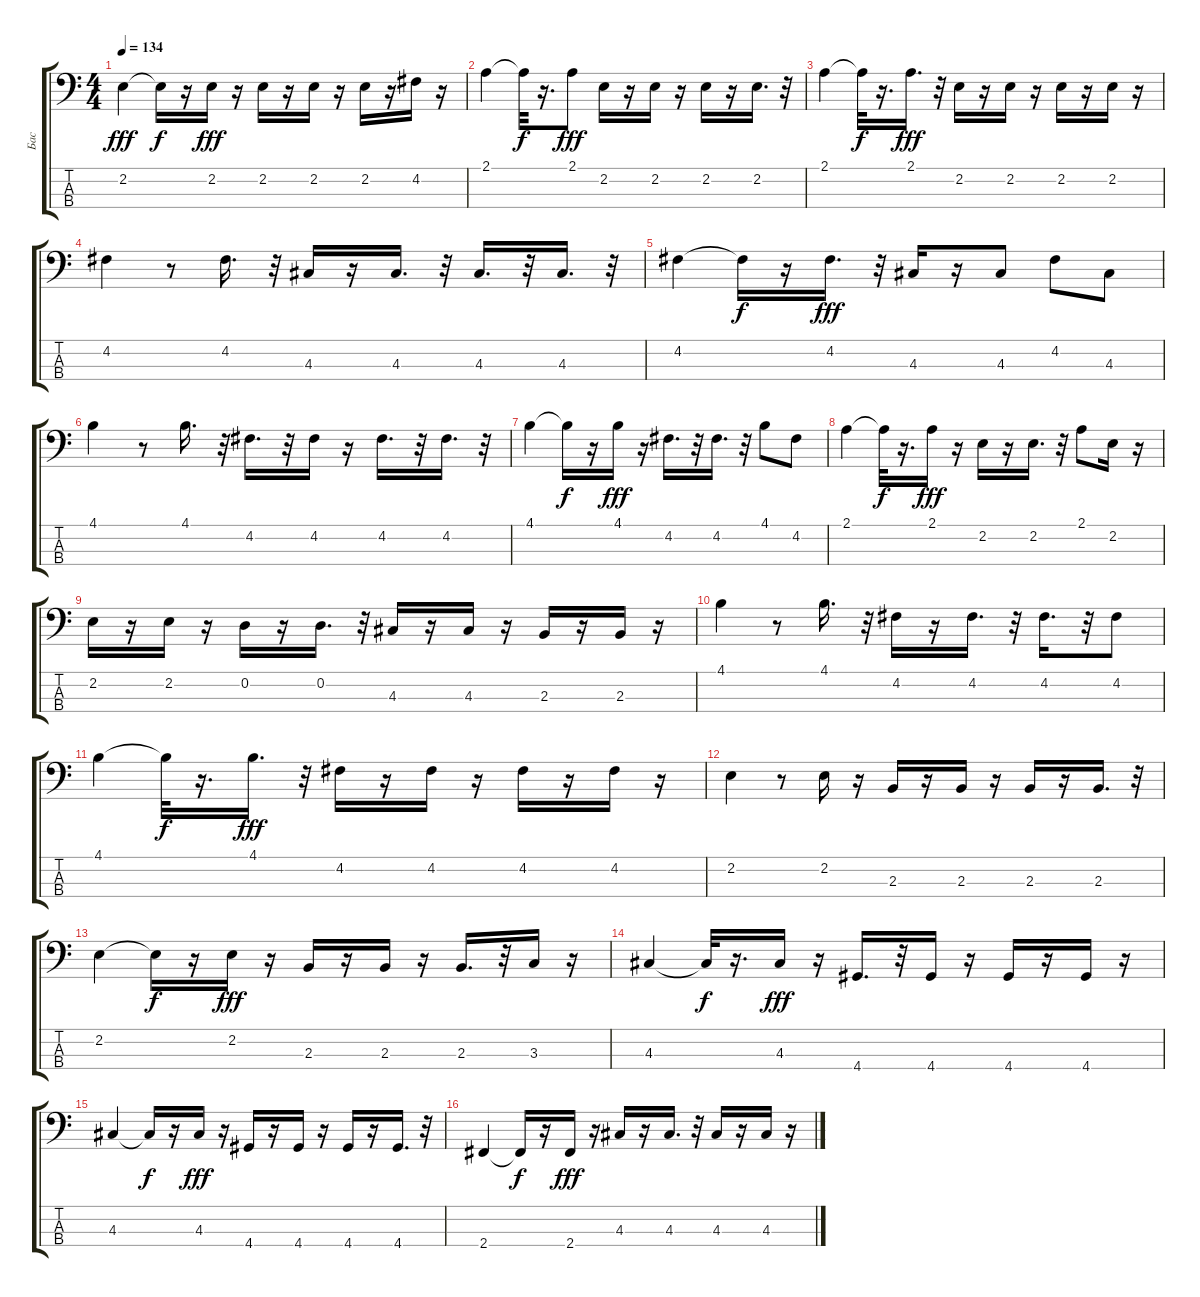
\track ("Бас" "Бас") {instrument synthbass2}
\staff {score tabs}
\tuning (G2 D2 A1 E1) {hide}
\ts (4 4)
\tempo 134
\clef f4
\ks c
2.2.4{dy fff} 2.2{t}.16{dy f} r.16 2.2.16{dy fff} r.16 2.2.16 r.16 2.2.16 r.16 2.2.16 r.16 4.2.16 r.16 |
2.1.4 2.1{t}.32{dy f} r.16{d} 2.1.8{dy fff} 2.2.16 r.16 2.2.16 r.16 2.2.16 r.16 2.2.16{d} r.32 |
2.1.4 2.1{t}.32{dy f} r.16{d} 2.1.16{d dy fff} r.32 2.2.16 r.16 2.2.16 r.16 2.2.16 r.16 2.2.16 r.16 |
4.2.4 r.8 4.2.16{d} r.32 4.3.16 r.16 4.3.16{d} r.32 4.3.16{d} r.32 4.3.16{d} r.32 |
4.2.4 4.2{t}.16{dy f} r.16 4.2.16{d dy fff} r.32 4.3.16 r.16 4.3.8 4.2.8 4.3.8 |
4.1.4 r.8 4.1.16{d} r.32 4.2.16{d} r.32 4.2.16 r.16 4.2.16{d} r.32 4.2.16{d} r.32 |
4.1.4 4.1{t}.16{dy f} r.16 4.1.16{dy fff} r.16 4.2.16{d} r.32 4.2.16{d} r.32 4.1.8 4.2.8 |
2.1.4 2.1{t}.32{dy f} r.16{d} 2.1.16{dy fff} r.16 2.2.16 r.16 2.2.16{d} r.32 2.1.8 2.2.16 r.16 |
2.2.16 r.16 2.2.16 r.16 0.2.16 r.16 0.2.16{d} r.32 4.3.16 r.16 4.3.16 r.16 2.3.16 r.16 2.3.16 r.16 |
4.1.4{volume 11} r.8 4.1.16{d} r.32 4.2.16 r.16 4.2.16{d} r.32 4.2.16{d} r.32 4.2.8 |
4.1.4 4.1{t}.32{dy f} r.16{d} 4.1.16{d dy fff} r.32 4.2.16 r.16 4.2.16 r.16 4.2.16 r.16 4.2.16 r.16 |
2.2.4 r.8 2.2.16 r.16 2.3.16 r.16 2.3.16 r.16 2.3.16 r.16 2.3.16{d} r.32 |
2.2.4 2.2{t}.16{dy f} r.16 2.2.16{dy fff} r.16 2.3.16 r.16 2.3.16 r.16 2.3.16{d} r.32 3.3.16 r.16 |
4.3.4 4.3{t}.32{dy f} r.16{d} 4.3.16{dy fff} r.16 4.4.16{d} r.32 4.4.16 r.16 4.4.16 r.16 4.4.16 r.16 |
4.3.4 4.3{t}.16{dy f} r.16 4.3.16{dy fff} r.16 4.4.16 r.16 4.4.16 r.16 4.4.16 r.16 4.4.16{d} r.32 |
2.4.4 2.4{t}.16{dy f} r.16 2.4.16{dy fff} r.16 4.3.16 r.16 4.3.16{d} r.32 4.3.16 r.16 4.3.16 r.16
